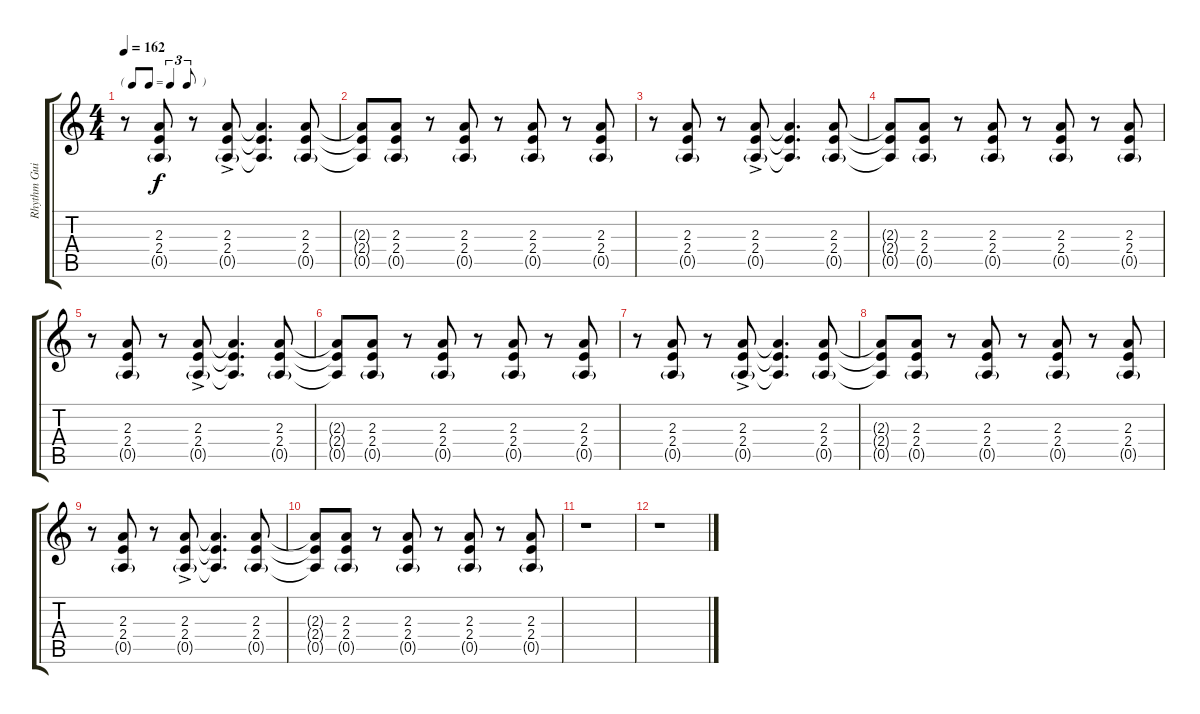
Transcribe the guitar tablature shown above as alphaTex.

\track ("Rhythm Guitar (Intro)" "Rhythm Gui") {instrument acousticguitarsteel}
\staff {score tabs}
\tuning (E4 B3 G3 D3 A2 E2) {hide}
\ts (4 4)
\tf triplet8th
\tempo 162
\clef g2
\ks c
r.8{dy f} (2.3 2.4 0.5{g}).8 r.8 (2.3{ac} 2.4 0.5{g}).8 (2.3{t} 2.4{t} 0.5{t}).4{d} (2.3 2.4 0.5{g}).8 |
(2.3{t} 2.4{t} 0.5{t}).8 (2.3 2.4 0.5{g}).8 r.8 (2.3 2.4 0.5{g}).8 r.8 (2.3 2.4 0.5{g}).8 r.8 (2.3 2.4 0.5{g}).8 |
r.8 (2.3 2.4 0.5{g}).8 r.8 (2.3{ac} 2.4 0.5{g}).8 (2.3{t} 2.4{t} 0.5{t}).4{d} (2.3 2.4 0.5{g}).8 |
(2.3{t} 2.4{t} 0.5{t}).8 (2.3 2.4 0.5{g}).8 r.8 (2.3 2.4 0.5{g}).8 r.8 (2.3 2.4 0.5{g}).8 r.8 (2.3 2.4 0.5{g}).8 |
r.8 (2.3 2.4 0.5{g}).8 r.8 (2.3{ac} 2.4 0.5{g}).8 (2.3{t} 2.4{t} 0.5{t}).4{d} (2.3 2.4 0.5{g}).8 |
(2.3{t} 2.4{t} 0.5{t}).8 (2.3 2.4 0.5{g}).8 r.8 (2.3 2.4 0.5{g}).8 r.8 (2.3 2.4 0.5{g}).8 r.8 (2.3 2.4 0.5{g}).8 |
r.8 (2.3 2.4 0.5{g}).8 r.8 (2.3{ac} 2.4 0.5{g}).8 (2.3{t} 2.4{t} 0.5{t}).4{d} (2.3 2.4 0.5{g}).8 |
(2.3{t} 2.4{t} 0.5{t}).8 (2.3 2.4 0.5{g}).8 r.8 (2.3 2.4 0.5{g}).8 r.8 (2.3 2.4 0.5{g}).8 r.8 (2.3 2.4 0.5{g}).8 |
r.8 (2.3 2.4 0.5{g}).8 r.8 (2.3{ac} 2.4 0.5{g}).8 (2.3{t} 2.4{t} 0.5{t}).4{d} (2.3 2.4 0.5{g}).8 |
(2.3{t} 2.4{t} 0.5{t}).8 (2.3 2.4 0.5{g}).8 r.8 (2.3 2.4 0.5{g}).8 r.8 (2.3 2.4 0.5{g}).8 r.8 (2.3 2.4 0.5{g}).8 |
r.1 |
r.1
